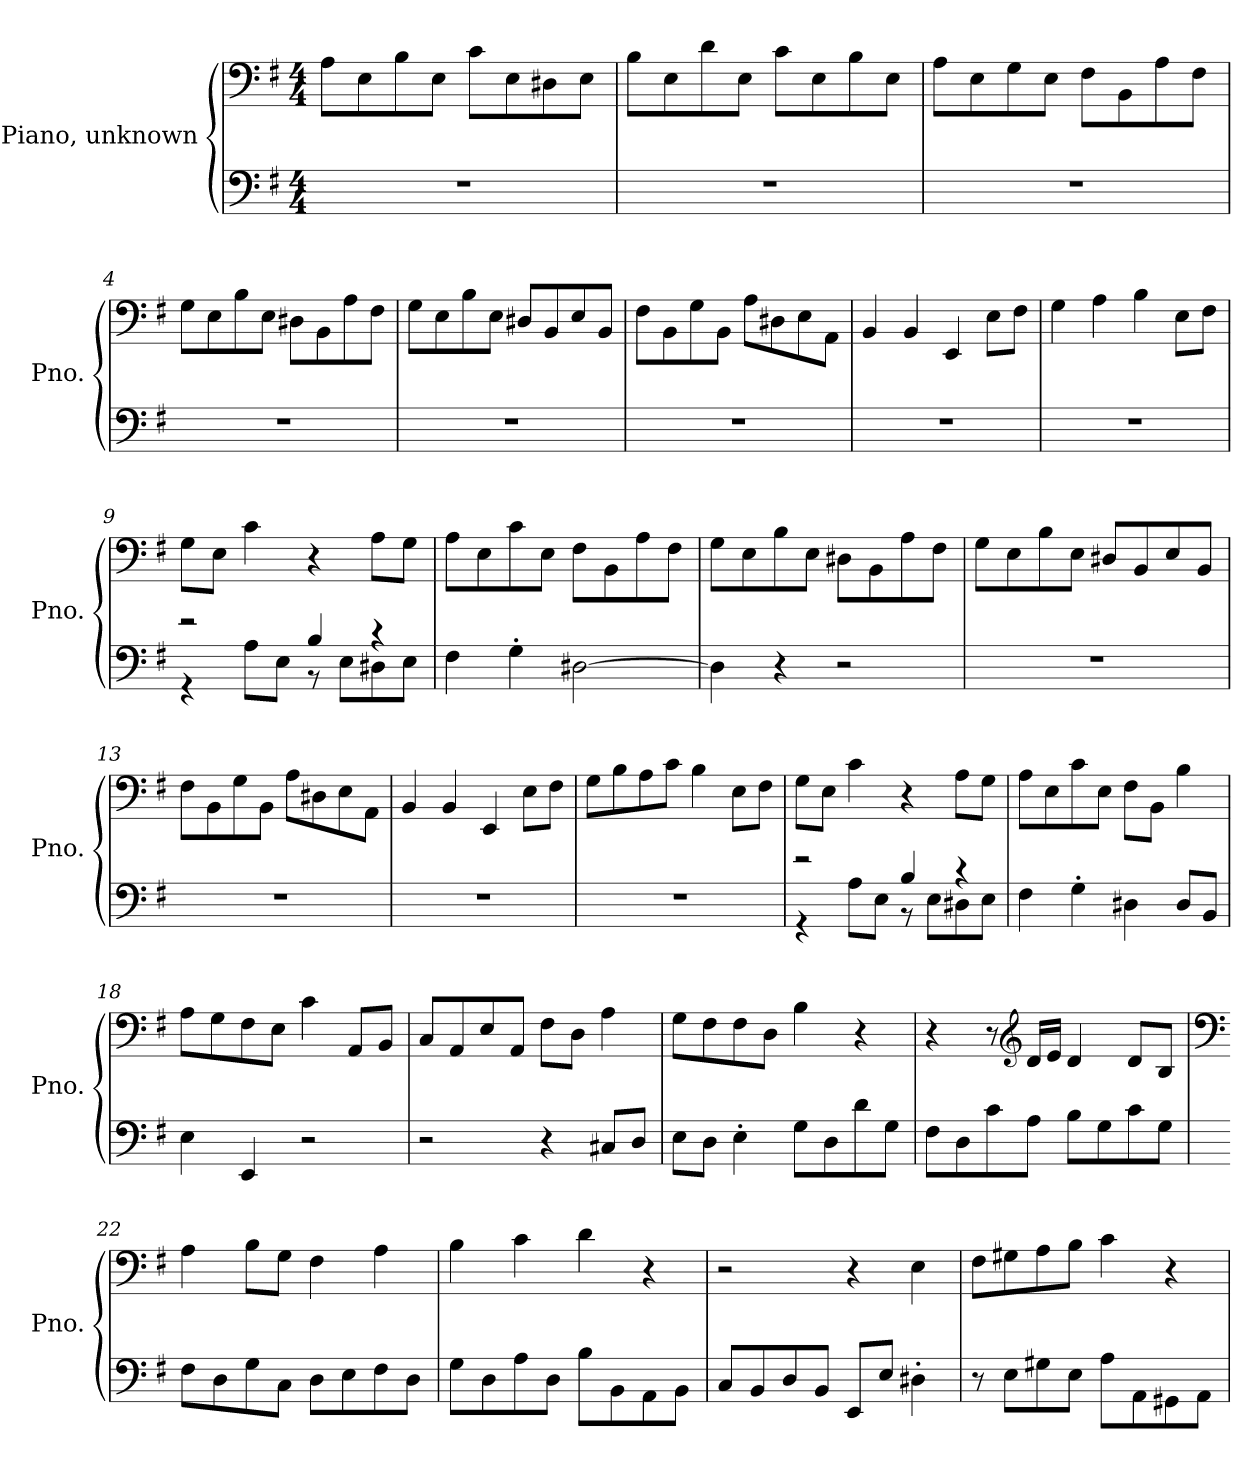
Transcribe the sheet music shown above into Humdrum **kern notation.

**kern	**kern
*part1	*part1
*staff2	*staff1
*I"Piano, unknown	*
*I'Pno.	*
*clefF4	*clefF4
*k[f#]	*k[f#]
*M4/4	*M4/4
*MM120	*MM120
=1	=1
1r	8A\L
.	8E\
.	8B\
.	8E\J
.	8c\L
.	8E\
.	8D#X\
.	8E\J
=2	=2
1r	8B\L
.	8E\
.	8d\
.	8E\J
.	8c\L
.	8E\
.	8B\
.	8E\J
=3	=3
1r	8A\L
.	8E\
.	8G\
.	8E\J
.	8F#\L
.	8BB\
.	8A\
.	8F#\J
=4	=4
1r	8G\L
.	8E\
.	8B\
.	8E\J
.	8D#X\L
.	8BB\
.	8A\
.	8F#\J
!!LO:LB:g=z
=5	=5
1r	8G\L
.	8E\
.	8B\
.	8E\J
.	8D#X/L
.	8BB/
.	8E/
.	8BB/J
=6	=6
1r	8F#\L
.	8BB\
.	8G\
.	8BB\J
.	8A\L
.	8D#X\
.	8E\
.	8AA\J
=7	=7
1r	4BB/
.	4BB/
.	4EE/
.	8E\L
.	8F#\J
=8	=8
1r	4G\
.	4A\
.	4B\
.	8E\L
.	8F#\J
=9	=9
*^	*
2r	4r	8G\L
.	.	8E\J
.	8A\L	4c\
.	8E\J	.
4B/	8r	4r
.	8E\L	.
4r	8D#X\	8A\L
.	8E\J	8G\J
*v	*v	*
!!LO:LB:g=z
=10	=10
4F#\	8A\L
.	8E\
4G'\	8c\
.	8E\J
[2D#X\	8F#\L
.	8BB\
.	8A\
.	8F#\J
=11	=11
4D#\]	8G\L
.	8E\
4r	8B\
.	8E\J
2r	8D#X\L
.	8BB\
.	8A\
.	8F#\J
=12	=12
1r	8G\L
.	8E\
.	8B\
.	8E\J
.	8D#X/L
.	8BB/
.	8E/
.	8BB/J
=13	=13
1r	8F#\L
.	8BB\
.	8G\
.	8BB\J
.	8A\L
.	8D#X\
.	8E\
.	8AA\J
=14	=14
1r	4BB/
.	4BB/
.	4EE/
.	8E\L
.	8F#\J
!!LO:LB:g=z
=15	=15
1r	8G\L
.	8B\
.	8A\
.	8c\J
.	4B\
.	8E\L
.	8F#\J
=16	=16
*^	*
2r	4r	8G\L
.	.	8E\J
.	8A\L	4c\
.	8E\J	.
4B/	8r	4r
.	8E\L	.
4r	8D#X\	8A\L
.	8E\J	8G\J
*v	*v	*
=17	=17
4F#\	8A\L
.	8E\
4G'\	8c\
.	8E\J
4D#X\	8F#\L
.	8BB\J
8D#/L	4B\
8BB/J	.
=18	=18
4E\	8A\L
.	8G\
4EE/	8F#\
.	8E\J
2r	4c\
.	8AA/L
.	8BB/J
=19	=19
2r	8C/L
.	8AA/
.	8E/
.	8AA/J
4r	8F#\L
.	8D\J
8C#X/L	4A\
8D/J	.
!!LO:LB:g=z
=20	=20
8E\L	8G\L
8D\J	8F#\
4E'\	8F#\
.	8D\J
8G\L	4B\
8D\	.
8d\	4r
8G\J	.
=21	=21
8F#\L	4r
8D\	.
8c\	8r
*	*clefG2
8A\J	16d/LL
.	16e/JJ
8B\L	4d/
8G\	.
8c\	8d/L
8G\J	8B/J
=22	=22
*	*clefF4
8F#\L	4A\
8D\	.
8G\	8B\L
8C\J	8G\J
8D\L	4F#\
8E\	.
8F#\	4A\
8D\J	.
=23	=23
8G\L	4B\
8D\	.
8A\	4c\
8D\J	.
8B\L	4d\
8BB\	.
8AA\	4r
8BB\J	.
!!LO:LB:g=z
=24	=24
8C/L	2r
8BB/	.
8D/	.
8BB/J	.
8EE/L	4r
8E/J	.
4D#X'\	4E\
=25	=25
8r	8F#\L
8E\L	8G#X\
8G#X\	8A\
8E\J	8B\J
8A\L	4c\
8AA\	.
8GG#X\	4r
8AA\J	.
=	=
*-	*-
